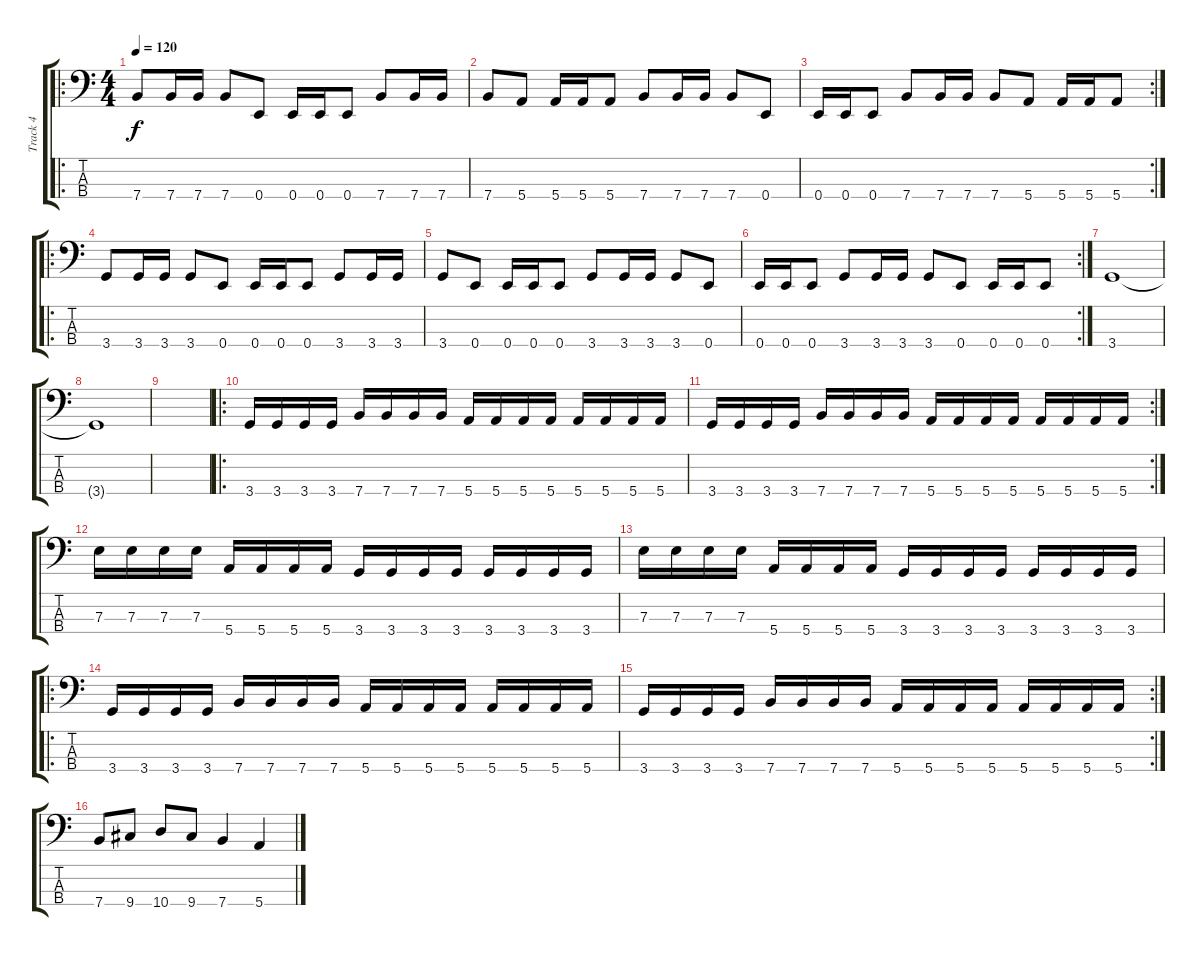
\track ("Track 4" "Track 4") {instrument electricbassfinger}
\staff {score tabs}
\tuning (G2 D2 A1 E1) {hide}
\ro
\ts (4 4)
\tempo 120
\clef f4
\ks c
7.4.8{dy f} 7.4.16 7.4.16 7.4.8 0.4.8 0.4.16 0.4.16 0.4.8 7.4.8 7.4.16 7.4.16 |
7.4.8 5.4.8 5.4.16 5.4.16 5.4.8 7.4.8 7.4.16 7.4.16 7.4.8 0.4.8 |
\rc 2
0.4.16 0.4.16 0.4.8 7.4.8 7.4.16 7.4.16 7.4.8 5.4.8 5.4.16 5.4.16 5.4.8 |
\ro
3.4.8 3.4.16 3.4.16 3.4.8 0.4.8 0.4.16 0.4.16 0.4.8 3.4.8 3.4.16 3.4.16 |
3.4.8 0.4.8 0.4.16 0.4.16 0.4.8 3.4.8 3.4.16 3.4.16 3.4.8 0.4.8 |
\rc 2
0.4.16 0.4.16 0.4.8 3.4.8 3.4.16 3.4.16 3.4.8 0.4.8 0.4.16 0.4.16 0.4.8 |
3.4.1 |
3.4{t}.1 |
|
\ro
3.4.16 3.4.16 3.4.16 3.4.16 7.4.16 7.4.16 7.4.16 7.4.16 5.4.16 5.4.16 5.4.16 5.4.16 5.4.16 5.4.16 5.4.16 5.4.16 |
\rc 2
3.4.16 3.4.16 3.4.16 3.4.16 7.4.16 7.4.16 7.4.16 7.4.16 5.4.16 5.4.16 5.4.16 5.4.16 5.4.16 5.4.16 5.4.16 5.4.16 |
7.3.16 7.3.16 7.3.16 7.3.16 5.4.16 5.4.16 5.4.16 5.4.16 3.4.16 3.4.16 3.4.16 3.4.16 3.4.16 3.4.16 3.4.16 3.4.16 |
7.3.16 7.3.16 7.3.16 7.3.16 5.4.16 5.4.16 5.4.16 5.4.16 3.4.16 3.4.16 3.4.16 3.4.16 3.4.16 3.4.16 3.4.16 3.4.16 |
\ro
3.4.16 3.4.16 3.4.16 3.4.16 7.4.16 7.4.16 7.4.16 7.4.16 5.4.16 5.4.16 5.4.16 5.4.16 5.4.16 5.4.16 5.4.16 5.4.16 |
\rc 2
3.4.16 3.4.16 3.4.16 3.4.16 7.4.16 7.4.16 7.4.16 7.4.16 5.4.16 5.4.16 5.4.16 5.4.16 5.4.16 5.4.16 5.4.16 5.4.16 |
7.4.8 9.4.8 10.4.8 9.4.8 7.4.4 5.4.4
